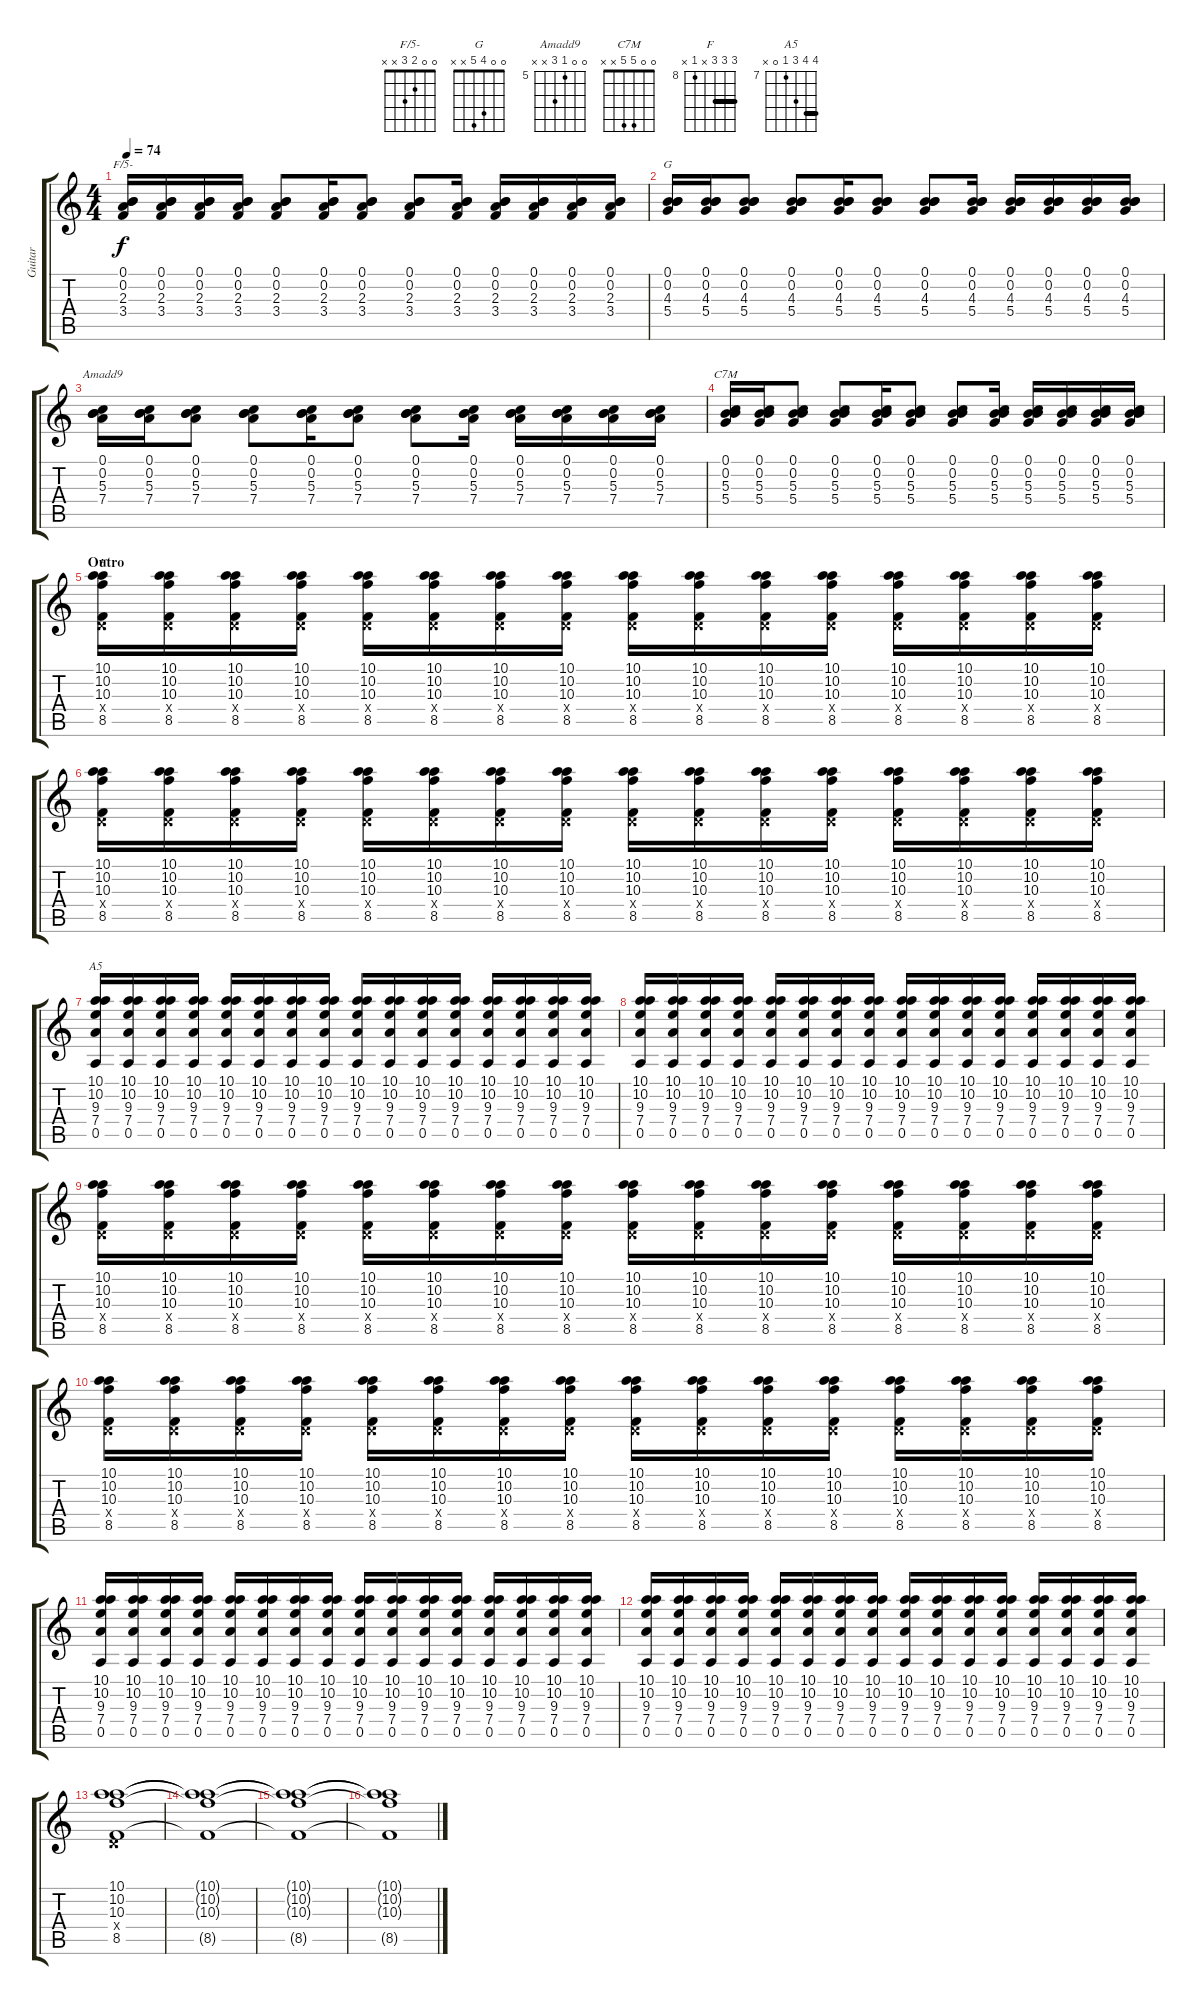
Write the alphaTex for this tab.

\track ("Guitar" "Guitar") {instrument electricguitarjazz}
\staff {score tabs}
\tuning (B3 B3 G3 D3 A2 E2) {hide}
\chord ("F/5-" 0 0 2 3 x x)
\chord ("G" 0 0 4 5 x x)
\chord ("Amadd9" 0 0 5 7 x x) {firstfret 5}
\chord ("C7M" 0 0 5 5 x x)
\chord ("F" 10 10 10 x 8 x) {firstfret 8 barre 10}
\chord ("A5" 10 10 9 7 0 x) {firstfret 7 barre 10}
\ts (4 4)
\tempo 74
\clef g2
\ks c
(0.1 0.2 2.3 3.4).16{ch "F/5-" dy f} (0.1 0.2 2.3 3.4).16 (0.1 0.2 2.3 3.4).16 (0.1 0.2 2.3 3.4).16 (0.1 0.2 2.3 3.4).8 (0.1 0.2 2.3 3.4).16 (0.1 0.2 2.3 3.4).8 (0.1 0.2 2.3 3.4).8 (0.1 0.2 2.3 3.4).16 (0.1 0.2 2.3 3.4).16 (0.1 0.2 2.3 3.4).16 (0.1 0.2 2.3 3.4).16 (0.1 0.2 2.3 3.4).16 |
(0.1 0.2 4.3 5.4).16{ch "G"} (0.1 0.2 4.3 5.4).16 (0.1 0.2 4.3 5.4).8 (0.1 0.2 4.3 5.4).8 (0.1 0.2 4.3 5.4).16 (0.1 0.2 4.3 5.4).8 (0.1 0.2 4.3 5.4).8 (0.1 0.2 4.3 5.4).16 (0.1 0.2 4.3 5.4).16 (0.1 0.2 4.3 5.4).16 (0.1 0.2 4.3 5.4).16 (0.1 0.2 4.3 5.4).16 |
(0.1 0.2 5.3 7.4).16{ch "Amadd9"} (0.1 0.2 5.3 7.4).16 (0.1 0.2 5.3 7.4).8 (0.1 0.2 5.3 7.4).8 (0.1 0.2 5.3 7.4).16 (0.1 0.2 5.3 7.4).8 (0.1 0.2 5.3 7.4).8 (0.1 0.2 5.3 7.4).16 (0.1 0.2 5.3 7.4).16 (0.1 0.2 5.3 7.4).16 (0.1 0.2 5.3 7.4).16 (0.1 0.2 5.3 7.4).16 |
(0.1 0.2 5.3 5.4).16{ch "C7M"} (0.1 0.2 5.3 5.4).16 (0.1 0.2 5.3 5.4).8 (0.1 0.2 5.3 5.4).8 (0.1 0.2 5.3 5.4).16 (0.1 0.2 5.3 5.4).8 (0.1 0.2 5.3 5.4).8 (0.1 0.2 5.3 5.4).16 (0.1 0.2 5.3 5.4).16 (0.1 0.2 5.3 5.4).16 (0.1 0.2 5.3 5.4).16 (0.1 0.2 5.3 5.4).16 |
\section ("" "Outro")
(10.1 10.2 10.3 0.4{x} 8.5).16{ch "F" volume 12 instrument overdrivenguitar} (10.1 10.2 10.3 0.4{x} 8.5).16 (10.1 10.2 10.3 0.4{x} 8.5).16 (10.1 10.2 10.3 0.4{x} 8.5).16 (10.1 10.2 10.3 0.4{x} 8.5).16 (10.1 10.2 10.3 0.4{x} 8.5).16 (10.1 10.2 10.3 0.4{x} 8.5).16 (10.1 10.2 10.3 0.4{x} 8.5).16 (10.1 10.2 10.3 0.4{x} 8.5).16 (10.1 10.2 10.3 0.4{x} 8.5).16 (10.1 10.2 10.3 0.4{x} 8.5).16 (10.1 10.2 10.3 0.4{x} 8.5).16 (10.1 10.2 10.3 0.4{x} 8.5).16 (10.1 10.2 10.3 0.4{x} 8.5).16 (10.1 10.2 10.3 0.4{x} 8.5).16 (10.1 10.2 10.3 0.4{x} 8.5).16 |
(10.1 10.2 10.3 0.4{x} 8.5).16 (10.1 10.2 10.3 0.4{x} 8.5).16 (10.1 10.2 10.3 0.4{x} 8.5).16 (10.1 10.2 10.3 0.4{x} 8.5).16 (10.1 10.2 10.3 0.4{x} 8.5).16 (10.1 10.2 10.3 0.4{x} 8.5).16 (10.1 10.2 10.3 0.4{x} 8.5).16 (10.1 10.2 10.3 0.4{x} 8.5).16 (10.1 10.2 10.3 0.4{x} 8.5).16 (10.1 10.2 10.3 0.4{x} 8.5).16 (10.1 10.2 10.3 0.4{x} 8.5).16 (10.1 10.2 10.3 0.4{x} 8.5).16 (10.1 10.2 10.3 0.4{x} 8.5).16 (10.1 10.2 10.3 0.4{x} 8.5).16 (10.1 10.2 10.3 0.4{x} 8.5).16 (10.1 10.2 10.3 0.4{x} 8.5).16 |
(10.1 10.2 9.3 7.4 0.5).16{ch "A5"} (10.1 10.2 9.3 7.4 0.5).16 (10.1 10.2 9.3 7.4 0.5).16 (10.1 10.2 9.3 7.4 0.5).16 (10.1 10.2 9.3 7.4 0.5).16 (10.1 10.2 9.3 7.4 0.5).16 (10.1 10.2 9.3 7.4 0.5).16 (10.1 10.2 9.3 7.4 0.5).16 (10.1 10.2 9.3 7.4 0.5).16 (10.1 10.2 9.3 7.4 0.5).16 (10.1 10.2 9.3 7.4 0.5).16 (10.1 10.2 9.3 7.4 0.5).16 (10.1 10.2 9.3 7.4 0.5).16 (10.1 10.2 9.3 7.4 0.5).16 (10.1 10.2 9.3 7.4 0.5).16 (10.1 10.2 9.3 7.4 0.5).16 |
(10.1 10.2 9.3 7.4 0.5).16 (10.1 10.2 9.3 7.4 0.5).16 (10.1 10.2 9.3 7.4 0.5).16 (10.1 10.2 9.3 7.4 0.5).16 (10.1 10.2 9.3 7.4 0.5).16 (10.1 10.2 9.3 7.4 0.5).16 (10.1 10.2 9.3 7.4 0.5).16 (10.1 10.2 9.3 7.4 0.5).16 (10.1 10.2 9.3 7.4 0.5).16 (10.1 10.2 9.3 7.4 0.5).16 (10.1 10.2 9.3 7.4 0.5).16 (10.1 10.2 9.3 7.4 0.5).16 (10.1 10.2 9.3 7.4 0.5).16 (10.1 10.2 9.3 7.4 0.5).16 (10.1 10.2 9.3 7.4 0.5).16 (10.1 10.2 9.3 7.4 0.5).16 |
(10.1 10.2 10.3 0.4{x} 8.5).16{volume 12 instrument overdrivenguitar} (10.1 10.2 10.3 0.4{x} 8.5).16 (10.1 10.2 10.3 0.4{x} 8.5).16 (10.1 10.2 10.3 0.4{x} 8.5).16 (10.1 10.2 10.3 0.4{x} 8.5).16 (10.1 10.2 10.3 0.4{x} 8.5).16 (10.1 10.2 10.3 0.4{x} 8.5).16 (10.1 10.2 10.3 0.4{x} 8.5).16 (10.1 10.2 10.3 0.4{x} 8.5).16 (10.1 10.2 10.3 0.4{x} 8.5).16 (10.1 10.2 10.3 0.4{x} 8.5).16 (10.1 10.2 10.3 0.4{x} 8.5).16 (10.1 10.2 10.3 0.4{x} 8.5).16 (10.1 10.2 10.3 0.4{x} 8.5).16 (10.1 10.2 10.3 0.4{x} 8.5).16 (10.1 10.2 10.3 0.4{x} 8.5).16 |
(10.1 10.2 10.3 0.4{x} 8.5).16 (10.1 10.2 10.3 0.4{x} 8.5).16 (10.1 10.2 10.3 0.4{x} 8.5).16 (10.1 10.2 10.3 0.4{x} 8.5).16 (10.1 10.2 10.3 0.4{x} 8.5).16 (10.1 10.2 10.3 0.4{x} 8.5).16 (10.1 10.2 10.3 0.4{x} 8.5).16 (10.1 10.2 10.3 0.4{x} 8.5).16 (10.1 10.2 10.3 0.4{x} 8.5).16 (10.1 10.2 10.3 0.4{x} 8.5).16 (10.1 10.2 10.3 0.4{x} 8.5).16 (10.1 10.2 10.3 0.4{x} 8.5).16 (10.1 10.2 10.3 0.4{x} 8.5).16 (10.1 10.2 10.3 0.4{x} 8.5).16 (10.1 10.2 10.3 0.4{x} 8.5).16 (10.1 10.2 10.3 0.4{x} 8.5).16 |
(10.1 10.2 9.3 7.4 0.5).16 (10.1 10.2 9.3 7.4 0.5).16 (10.1 10.2 9.3 7.4 0.5).16 (10.1 10.2 9.3 7.4 0.5).16 (10.1 10.2 9.3 7.4 0.5).16 (10.1 10.2 9.3 7.4 0.5).16 (10.1 10.2 9.3 7.4 0.5).16 (10.1 10.2 9.3 7.4 0.5).16 (10.1 10.2 9.3 7.4 0.5).16 (10.1 10.2 9.3 7.4 0.5).16 (10.1 10.2 9.3 7.4 0.5).16 (10.1 10.2 9.3 7.4 0.5).16 (10.1 10.2 9.3 7.4 0.5).16 (10.1 10.2 9.3 7.4 0.5).16 (10.1 10.2 9.3 7.4 0.5).16 (10.1 10.2 9.3 7.4 0.5).16 |
(10.1 10.2 9.3 7.4 0.5).16 (10.1 10.2 9.3 7.4 0.5).16 (10.1 10.2 9.3 7.4 0.5).16 (10.1 10.2 9.3 7.4 0.5).16 (10.1 10.2 9.3 7.4 0.5).16 (10.1 10.2 9.3 7.4 0.5).16 (10.1 10.2 9.3 7.4 0.5).16 (10.1 10.2 9.3 7.4 0.5).16 (10.1 10.2 9.3 7.4 0.5).16 (10.1 10.2 9.3 7.4 0.5).16 (10.1 10.2 9.3 7.4 0.5).16 (10.1 10.2 9.3 7.4 0.5).16 (10.1 10.2 9.3 7.4 0.5).16 (10.1 10.2 9.3 7.4 0.5).16 (10.1 10.2 9.3 7.4 0.5).16 (10.1 10.2 9.3 7.4 0.5).16 |
(10.1 10.2 10.3 0.4{x} 8.5).1 |
(10.1{t} 10.2{t} 10.3{t} 8.5{t}).1 |
(10.1{t} 10.2{t} 10.3{t} 8.5{t}).1 |
(10.1{t} 10.2{t} 10.3{t} 8.5{t}).1
